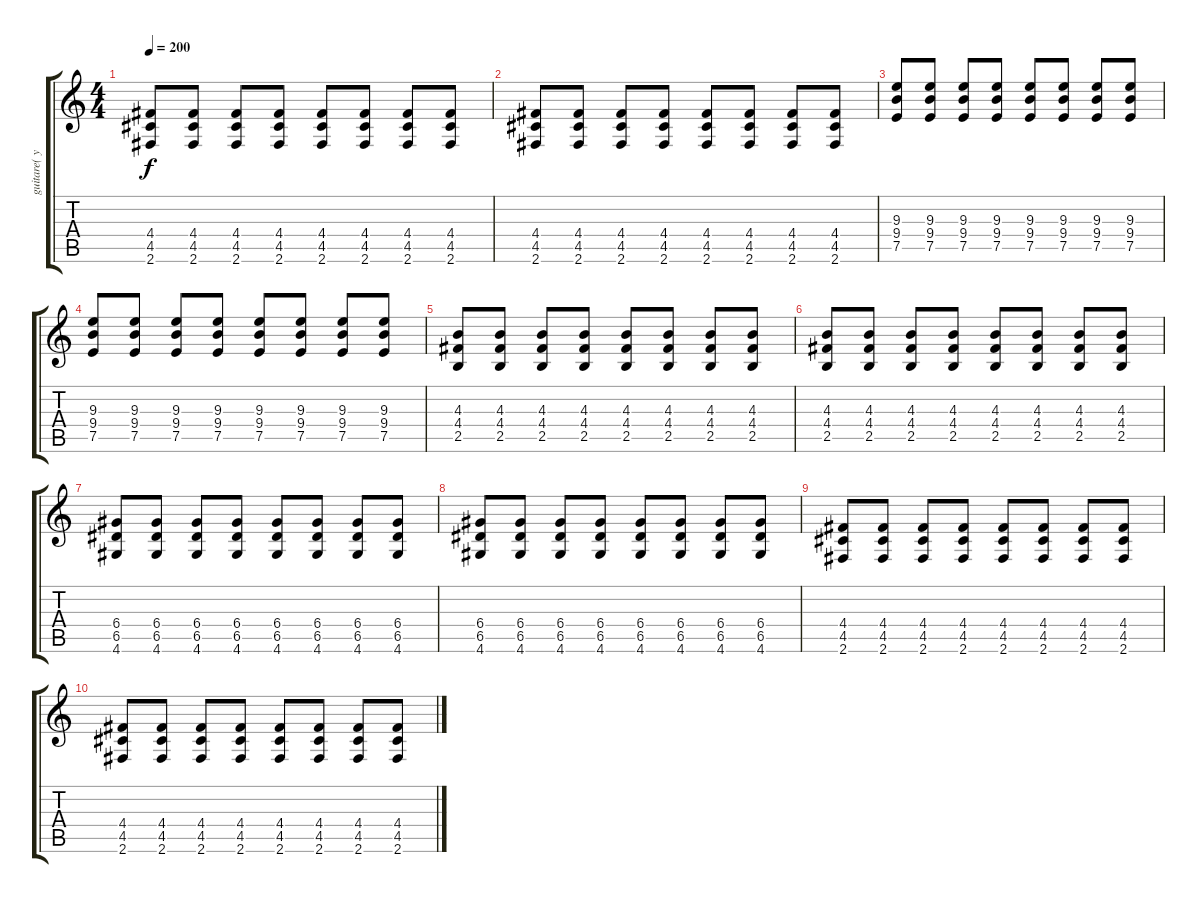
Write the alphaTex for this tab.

\track ("guitare( yann ) " "guitare( y") {instrument overdrivenguitar}
\staff {score tabs}
\tuning (E4 B3 G3 D3 A2 E2) {hide}
\ts (4 4)
\tempo 200
\clef g2
\ks c
(4.4 4.5 2.6).8{dy f} (4.4 4.5 2.6).8 (4.4 4.5 2.6).8 (4.4 4.5 2.6).8 (4.4 4.5 2.6).8 (4.4 4.5 2.6).8 (4.4 4.5 2.6).8 (4.4 4.5 2.6).8 |
(4.4 4.5 2.6).8 (4.4 4.5 2.6).8 (4.4 4.5 2.6).8 (4.4 4.5 2.6).8 (4.4 4.5 2.6).8 (4.4 4.5 2.6).8 (4.4 4.5 2.6).8 (4.4 4.5 2.6).8 |
(9.3 9.4 7.5).8 (9.3 9.4 7.5).8 (9.3 9.4 7.5).8 (9.3 9.4 7.5).8 (9.3 9.4 7.5).8 (9.3 9.4 7.5).8 (9.3 9.4 7.5).8 (9.3 9.4 7.5).8 |
(9.3 9.4 7.5).8 (9.3 9.4 7.5).8 (9.3 9.4 7.5).8 (9.3 9.4 7.5).8 (9.3 9.4 7.5).8 (9.3 9.4 7.5).8 (9.3 9.4 7.5).8 (9.3 9.4 7.5).8 |
(4.3 4.4 2.5).8 (4.3 4.4 2.5).8 (4.3 4.4 2.5).8 (4.3 4.4 2.5).8 (4.3 4.4 2.5).8 (4.3 4.4 2.5).8 (4.3 4.4 2.5).8 (4.3 4.4 2.5).8 |
(4.3 4.4 2.5).8 (4.3 4.4 2.5).8 (4.3 4.4 2.5).8 (4.3 4.4 2.5).8 (4.3 4.4 2.5).8 (4.3 4.4 2.5).8 (4.3 4.4 2.5).8 (4.3 4.4 2.5).8 |
(6.4 6.5 4.6).8 (6.4 6.5 4.6).8 (6.4 6.5 4.6).8 (6.4 6.5 4.6).8 (6.4 6.5 4.6).8 (6.4 6.5 4.6).8 (6.4 6.5 4.6).8 (6.4 6.5 4.6).8 |
(6.4 6.5 4.6).8 (6.4 6.5 4.6).8 (6.4 6.5 4.6).8 (6.4 6.5 4.6).8 (6.4 6.5 4.6).8 (6.4 6.5 4.6).8 (6.4 6.5 4.6).8 (6.4 6.5 4.6).8 |
(4.4 4.5 2.6).8 (4.4 4.5 2.6).8 (4.4 4.5 2.6).8 (4.4 4.5 2.6).8 (4.4 4.5 2.6).8 (4.4 4.5 2.6).8 (4.4 4.5 2.6).8 (4.4 4.5 2.6).8 |
(4.4 4.5 2.6).8 (4.4 4.5 2.6).8 (4.4 4.5 2.6).8 (4.4 4.5 2.6).8 (4.4 4.5 2.6).8 (4.4 4.5 2.6).8 (4.4 4.5 2.6).8 (4.4 4.5 2.6).8
